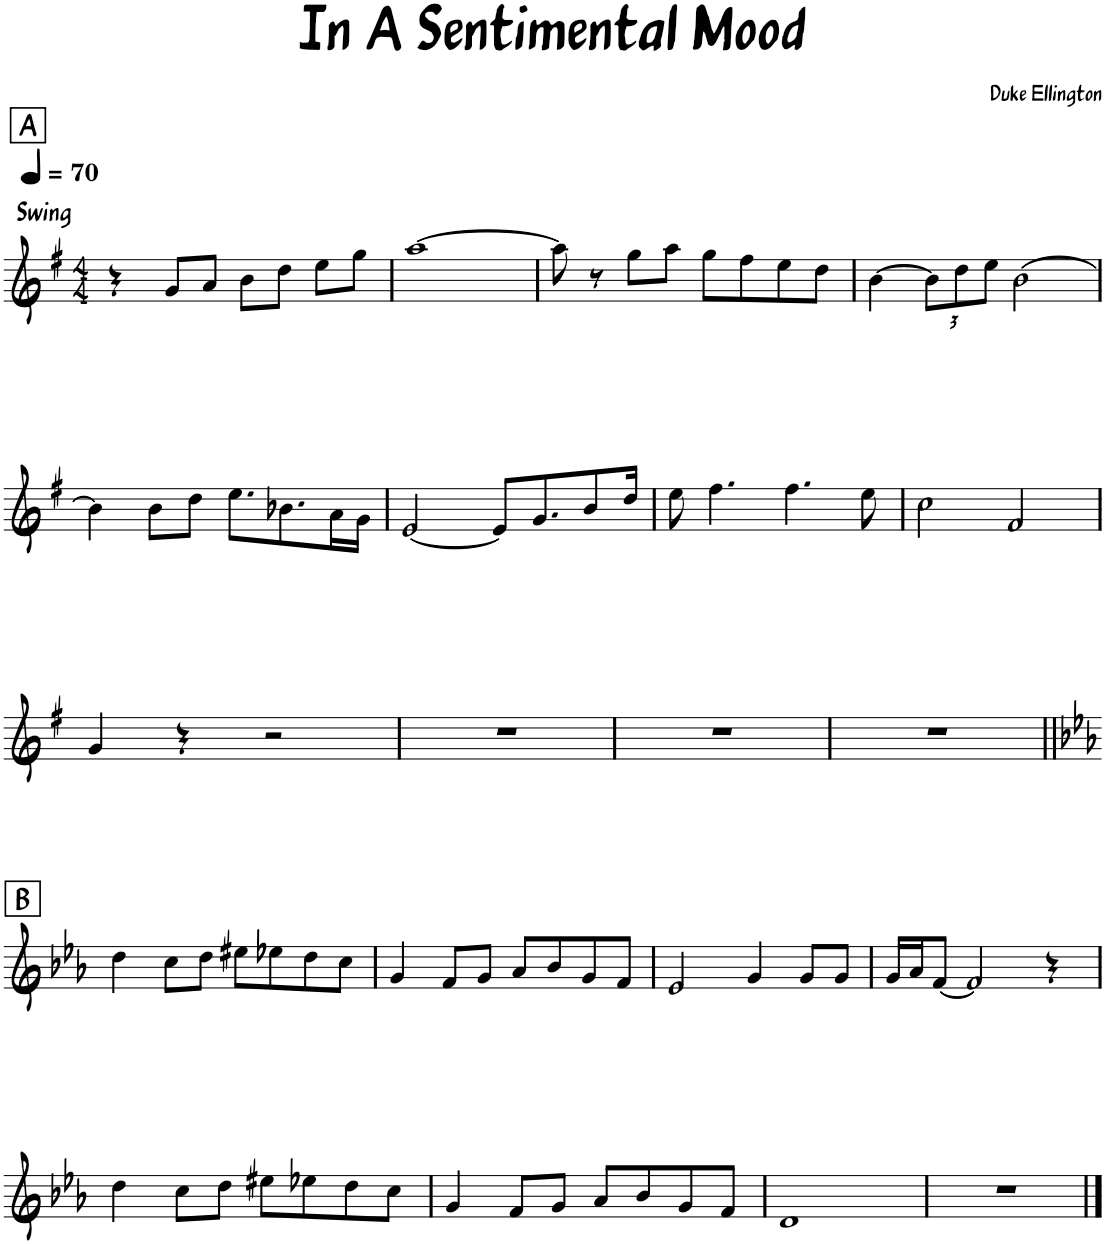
**kern
*part1
*staff1
*I"Tenor Saxophone
*I'T. Sax.
*clefG2
*Trd8c14
*k[f#]
*M4/4
*MM70
!!LO:REH:place=s1:a:B:rj:fs=14:t=A
=1
!LO:TX:a:B:t=Swing
4r
8g/L
8a/J
8b\L
8dd\J
8ee\L
8gg\J
=2
[1aa
=3
8aa\]
8r
8gg\L
8aa\J
8gg\L
8ff#\
8ee\
8dd\J
=4
[4b\
*Xbrackettup
12b\L]
12dd\
12ee\J
[2b\
!!LO:LB:g=z
=5
4b\]
8b\L
8dd\J
8.ee\L
8.b-X\
16a\L
16g\JJ
=6
[2e/
8e/L]
8.g/
8b/
16dd/Jk
=7
8ee\
4.ff#\
4.ff#\
8ee\
=8
2cc\
2f#/
!!LO:LB:g=z
=9
4g/
4r
2r
=10
1r
=11
1r
=12
1r
!!LO:LB:g=z
!!LO:REH:place=s1:a:B:rj:fs=14:t=B
=13||
*k[b-e-a-]
4dd\
8cc\L
8dd\J
8ee#X\L
8ee-X\
8dd\
8cc\J
=14
4g/
8f/L
8g/J
8a-/L
8b-/
8g/
8f/J
=15
2e-/
4g/
8g/L
8g/J
=16
16g/LL
16a-/J
[8f/J
2f/]
4r
!!LO:LB:g=z
=17
4dd\
8cc\L
8dd\J
8ee#X\L
8ee-X\
8dd\
8cc\J
=18
4g/
8f/L
8g/J
8a-/L
8b-/
8g/
8f/J
=19
1d
=20
1r
==
*-
